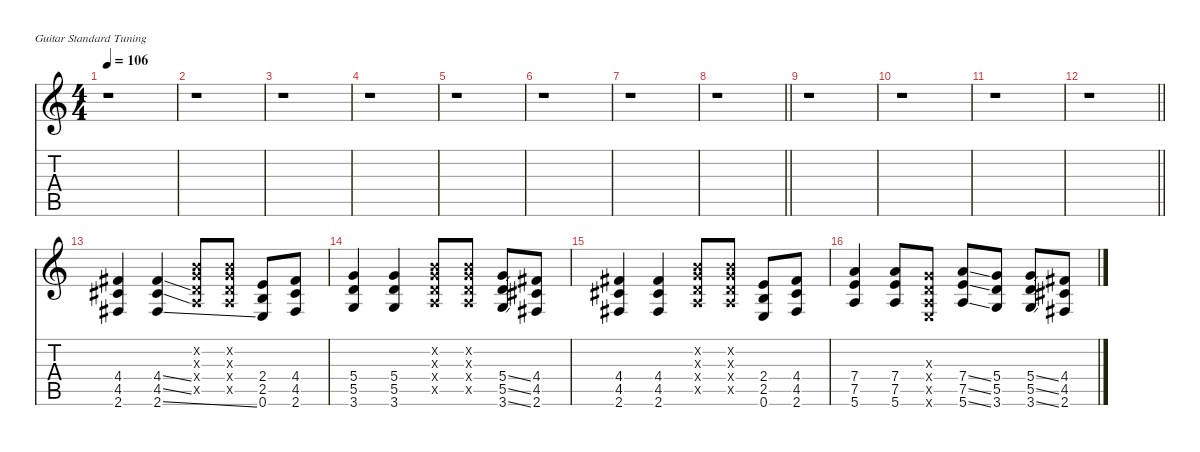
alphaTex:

\defaultSystemsLayout 4
\hideDynamics
\bracketExtendMode nobrackets
\singleTrackTrackNamePolicy hidden
\multiTrackTrackNamePolicy hidden
\otherSystemsTrackNameOrientation horizontal
\track ("Kirk Hammett" "dist.guit.") {defaultSystemsLayout 8 instrument distortionguitar}
\staff {score tabs}
\tuning (E4 B3 G3 D3 A2 E2)
\ts (4 4)
\tempo 106
\clef g2
\ks c
r.1{dy f beam Down} |
r.1{beam Down} |
r.1{beam Down} |
r.1{beam Down} |
r.1{beam Down} |
r.1{beam Down} |
r.1{beam Down} |
\barLineRight lightlight
r.1{beam Down} |
r.1{beam Down} |
r.1{beam Down} |
r.1{beam Down} |
\barLineRight lightlight
r.1{beam Down} |
(4.4{acc #} 4.5{acc #} 2.6{acc #}).4{instrument distortionguitar beam Up} (4.4{ss acc #} 4.5{ss acc #} 2.6{ss acc #}).4{beam Up} (0.2{x} 0.3{x} 0.4{x} 0.5{x}).8{beam Up} (0.2{x} 0.3{x} 0.4{x} 0.5{x}).8{beam Up} (2.4 2.5 0.6).8{beam Up} (4.4{acc #} 4.5{acc #} 2.6{acc #}).8{beam Up} |
(5.4 5.5 3.6).4{beam Up} (5.4 5.5 3.6).4{beam Up} (0.2{x} 0.3{x} 0.4{x} 0.5{x}).8{beam Up} (0.2{x} 0.3{x} 0.4{x} 0.5{x}).8{beam Up} (5.4{ss} 5.5{ss} 3.6{ss}).8{beam Up} (4.4{acc #} 4.5{acc #} 2.6{acc #}).8{beam Up} |
(4.4{acc #} 4.5{acc #} 2.6{acc #}).4{beam Up} (4.4{acc #} 4.5{acc #} 2.6{acc #}).4{beam Up} (0.2{x} 0.3{x} 0.4{x} 0.5{x}).8{beam Up} (0.2{x} 0.3{x} 0.4{x} 0.5{x}).8{beam Up} (2.4 2.5 0.6).8{beam Up} (4.4{acc #} 4.5{acc #} 2.6{acc #}).8{beam Up} |
(7.4 7.5 5.6).4{beam Up} (7.4 7.5 5.6).8{beam Up} (0.3{x} 0.4{x} 0.5{x} 0.6{x}).8{beam Up} (7.4{ss} 7.5{ss} 5.6{ss}).8{beam Up} (5.4 5.5 3.6).8{beam Up} (5.4{ss} 5.5{ss} 3.6{ss}).8{beam Up} (4.4{acc #} 4.5{acc #} 2.6{acc #}).8{beam Up}
